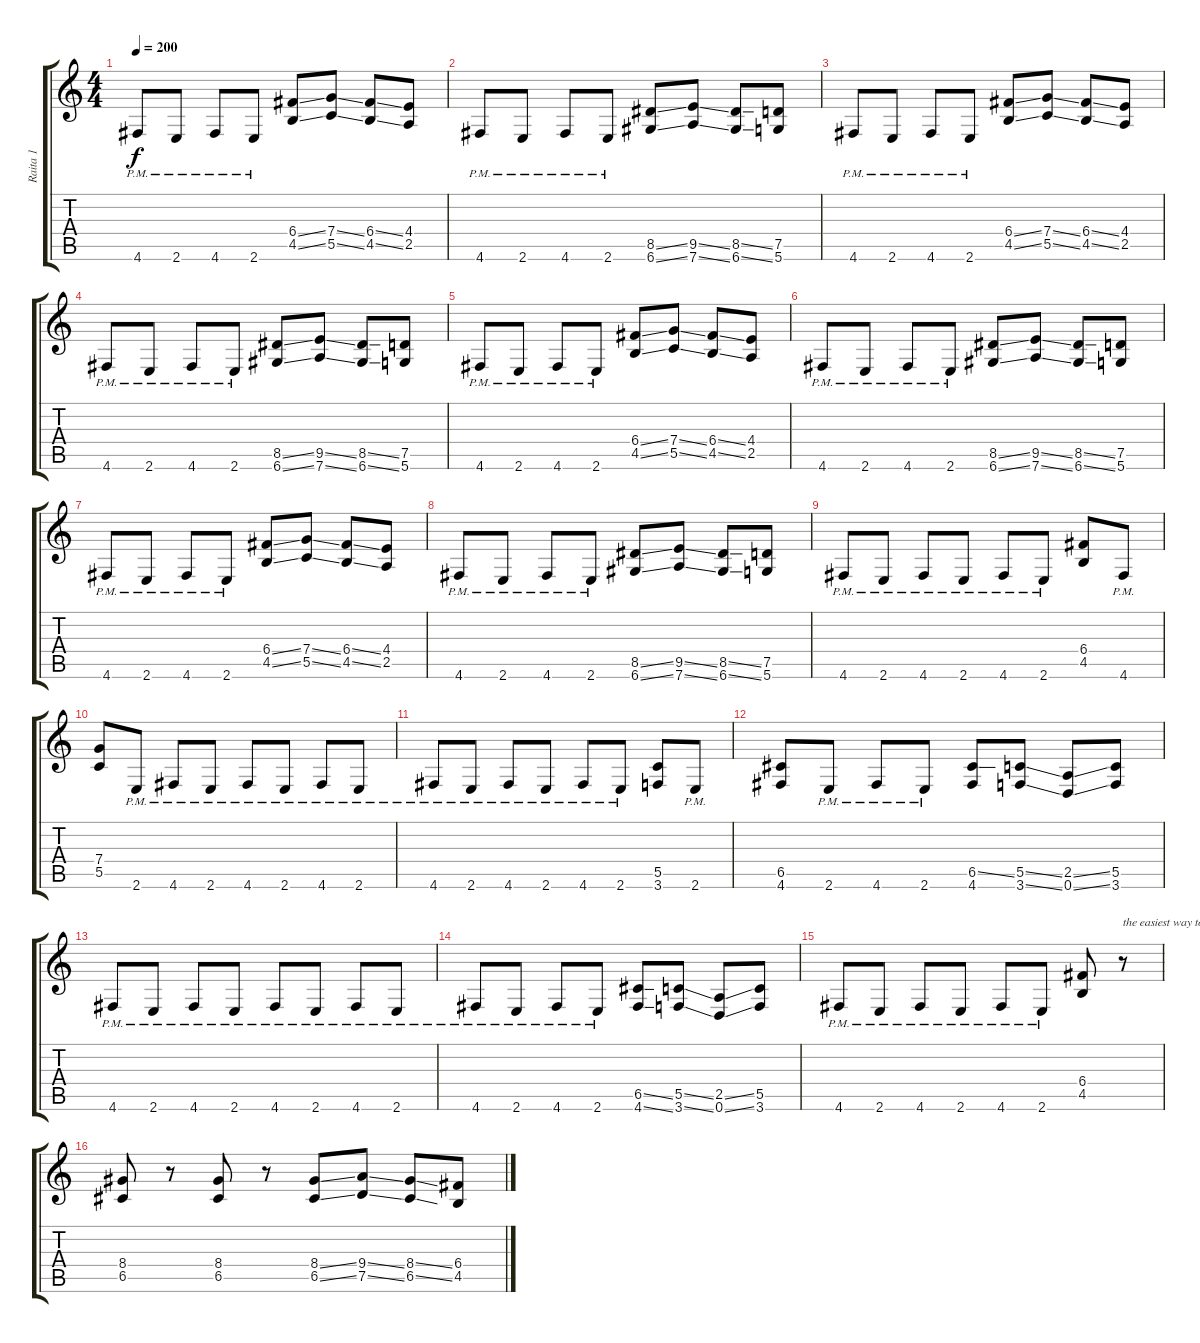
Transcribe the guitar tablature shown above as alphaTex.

\track ("Raita 1" "Raita 1") {instrument distortionguitar}
\staff {score tabs}
\tuning (D4 A3 F3 C3 G2 D2) {hide}
\ts (4 4)
\tempo 200
\clef g2
\ks c
4.6{pm}.8{dy f} 2.6{pm}.8 4.6{pm}.8 2.6{pm}.8 (6.4{ss} 4.5{ss}).8 (7.4{ss} 5.5{ss}).8 (6.4{ss} 4.5{ss}).8 (4.4 2.5).8 |
4.6{pm}.8 2.6{pm}.8 4.6{pm}.8 2.6{pm}.8 (8.5{ss} 6.6{ss}).8 (9.5{ss} 7.6{ss}).8 (8.5{ss} 6.6{ss}).8 (7.5 5.6).8 |
4.6{pm}.8 2.6{pm}.8 4.6{pm}.8 2.6{pm}.8 (6.4{ss} 4.5{ss}).8 (7.4{ss} 5.5{ss}).8 (6.4{ss} 4.5{ss}).8 (4.4 2.5).8 |
4.6{pm}.8 2.6{pm}.8 4.6{pm}.8 2.6{pm}.8 (8.5{ss} 6.6{ss}).8 (9.5{ss} 7.6{ss}).8 (8.5{ss} 6.6{ss}).8 (7.5 5.6).8 |
4.6{pm}.8 2.6{pm}.8 4.6{pm}.8 2.6{pm}.8 (6.4{ss} 4.5{ss}).8 (7.4{ss} 5.5{ss}).8 (6.4{ss} 4.5{ss}).8 (4.4 2.5).8 |
4.6{pm}.8 2.6{pm}.8 4.6{pm}.8 2.6{pm}.8 (8.5{ss} 6.6{ss}).8 (9.5{ss} 7.6{ss}).8 (8.5{ss} 6.6{ss}).8 (7.5 5.6).8 |
4.6{pm}.8 2.6{pm}.8 4.6{pm}.8 2.6{pm}.8 (6.4{ss} 4.5{ss}).8 (7.4{ss} 5.5{ss}).8 (6.4{ss} 4.5{ss}).8 (4.4 2.5).8 |
4.6{pm}.8 2.6{pm}.8 4.6{pm}.8 2.6{pm}.8 (8.5{ss} 6.6{ss}).8 (9.5{ss} 7.6{ss}).8 (8.5{ss} 6.6{ss}).8 (7.5 5.6).8 |
4.6{pm}.8 2.6{pm}.8 4.6{pm}.8 2.6{pm}.8 4.6{pm}.8 2.6{pm}.8 (6.4 4.5).8 4.6{pm}.8 |
(7.4 5.5).8 2.6{pm}.8 4.6{pm}.8 2.6{pm}.8 4.6{pm}.8 2.6{pm}.8 4.6{pm}.8 2.6{pm}.8 |
4.6{pm}.8 2.6{pm}.8 4.6{pm}.8 2.6{pm}.8 4.6{pm}.8 2.6{pm}.8 (5.5 3.6).8 2.6{pm}.8 |
(6.5 4.6).8 2.6{pm}.8 4.6{pm}.8 2.6{pm}.8 (6.5{ss} 4.6).8 (5.5{ss} 3.6{ss}).8 (2.5{ss} 0.6{ss}).8 (5.5 3.6).8 |
4.6{pm}.8 2.6{pm}.8 4.6{pm}.8 2.6{pm}.8 4.6{pm}.8 2.6{pm}.8 4.6{pm}.8 2.6{pm}.8 |
4.6{pm}.8 2.6{pm}.8 4.6{pm}.8 2.6{pm}.8 (6.5{ss} 4.6{ss}).8 (5.5{ss} 3.6{ss}).8 (2.5{ss} 0.6{ss}).8 (5.5 3.6).8 |
4.6{pm}.8 2.6{pm}.8 4.6{pm}.8 2.6{pm}.8 4.6{pm}.8 2.6{pm}.8 (6.4 4.5).8 r.8{txt "the easiest way to play it"} |
(8.4 6.5).8 r.8 (8.4 6.5).8 r.8 (8.4{ss} 6.5{ss}).8 (9.4{ss} 7.5{ss}).8 (8.4{ss} 6.5{ss}).8 (6.4 4.5).8
